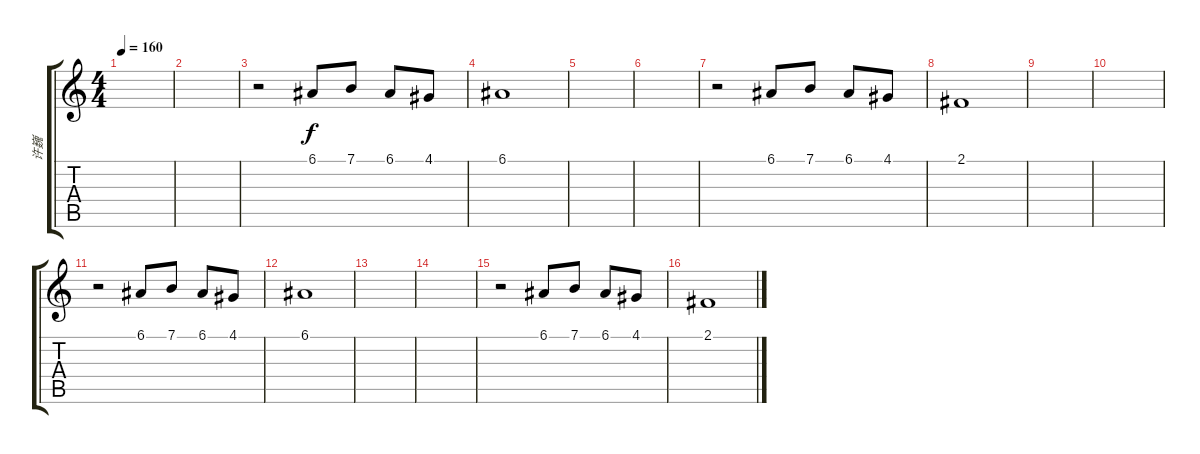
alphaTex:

\track ("许巍" "许巍") {instrument sopranosax}
\staff {score tabs}
\tuning (E4 B3 G3 D3 A2 E2) {hide}
\ts (4 4)
\tempo 160
\clef g2
\ks c
|
|
r.2 6.1.8 7.1.8 6.1.8 4.1.8 |
6.1.1 |
|
|
r.2 6.1.8 7.1.8 6.1.8 4.1.8 |
2.1.1 |
|
|
r.2 6.1.8 7.1.8 6.1.8 4.1.8 |
6.1.1 |
|
|
r.2 6.1.8 7.1.8 6.1.8 4.1.8 |
2.1.1
